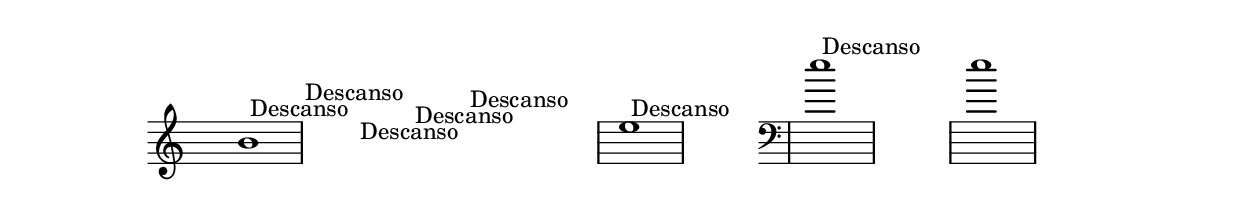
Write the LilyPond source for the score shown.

\version "2.14.2"

%%\header { texidoc="1 - Nota Nova"}

\relative c'' {
  \override Staff.TimeSignature #'transparent = ##t
  \override Score.BarNumber #'transparent = ##t
  \override Score.RehearsalMark #'font-size = #-2


  %% CLARINETE
  \tag #'cl {
    b1
  }
  %% FLAUTA
  \tag #'fl {
    \override Staff.Clef #'transparent = ##t
    \stopStaff
    s^\markup {\hspace #-7 "Descanso"}
  }
  %% OBOÉ
  \tag #'ob {
    \override Staff.Clef #'transparent = ##t
    \stopStaff
    s^\markup {\hspace #-7 "Descanso"}
  }
  %% SAX ALTO
  \tag #'saxa {
    \override Staff.Clef #'transparent = ##t
    \stopStaff
    s^\markup {\hspace #-7 "Descanso"}
  }
  %% SAX TENOR
  \tag #'saxt {
    \override Staff.Clef #'transparent = ##t
    \stopStaff
    s^\markup {\hspace #-7 "Descanso"}
  }
  %% SAX GENES
  \tag #'saxg {
    \override Staff.Clef #'transparent = ##t
    \stopStaff
    s^\markup {\hspace #-7 "Descanso"}
  }
  %% TROMPETE
  \tag #'tpt {
    \override Staff.Clef #'transparent = ##f
    \startStaff
    e
  }
  %% TROMPA
  \tag #'tpa {
    \override Staff.Clef #'transparent = ##t
    \stopStaff
    s^\markup {\hspace #-7 "Descanso"}
  }
  %% TROMBONE
  \tag #'tbn {
    \override Staff.Clef #'transparent = ##f
    \clef bass
    \startStaff
    e
  }
  %% TUBA MIB
  \tag #'tbamib {
    \override Staff.Clef #'transparent = ##t
    \stopStaff
    s^\markup {\hspace #-7 "Descanso"}
  }
  %% TUBA SIB
  \tag #'tbasib {
    \override Staff.Clef #'transparent = ##f
    \startStaff
    \clef bass
    e
  }

  %% END DOCUMENT
}
